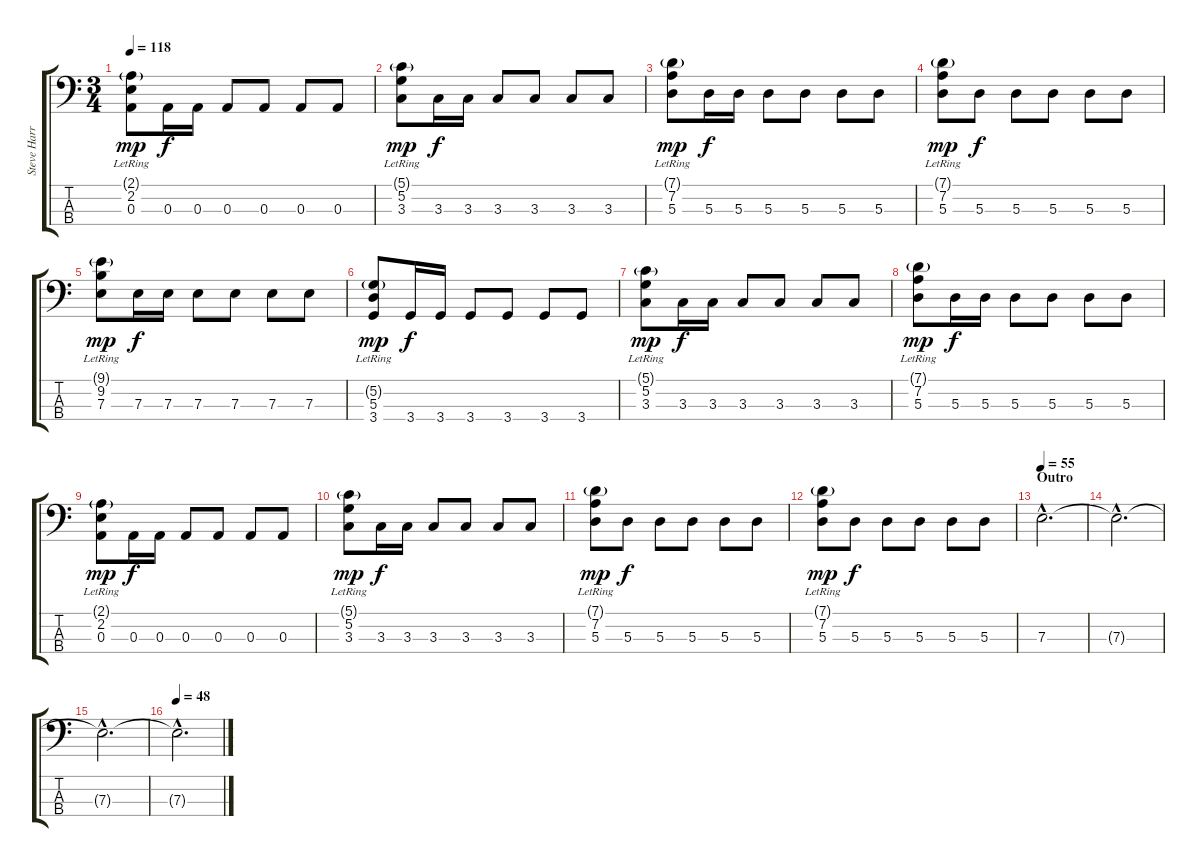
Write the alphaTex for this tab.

\track ("Steve Harris" "Steve Harr") {instrument slapbass2}
\staff {score tabs}
\tuning (G2 D2 A1 E1) {hide}
\ts (3 4)
\tempo 118
\clef f4
\ks c
(2.1{g lr} 2.2 0.3).8{dy mp} 0.3.16{dy f} 0.3.16 0.3.8 0.3.8 0.3.8 0.3.8 |
(5.1{g lr} 5.2 3.3).8{dy mp} 3.3.16{dy f} 3.3.16 3.3.8 3.3.8 3.3.8 3.3.8 |
(7.1{g lr} 7.2 5.3).8{dy mp} 5.3.16{dy f} 5.3.16 5.3.8 5.3.8 5.3.8 5.3.8 |
(7.1{g} 7.2{lr} 5.3).8{dy mp} 5.3.8{dy f} 5.3.8 5.3.8 5.3.8 5.3.8 |
(9.1{g lr} 9.2 7.3).8{dy mp} 7.3.16{dy f} 7.3.16 7.3.8 7.3.8 7.3.8 7.3.8 |
(5.2{g lr} 5.3 3.4).8{dy mp} 3.4.16{dy f} 3.4.16 3.4.8 3.4.8 3.4.8 3.4.8 |
(5.1{g lr} 5.2 3.3).8{dy mp} 3.3.16{dy f} 3.3.16 3.3.8 3.3.8 3.3.8 3.3.8 |
(7.1{g lr} 7.2 5.3).8{dy mp} 5.3.16{dy f} 5.3.16 5.3.8 5.3.8 5.3.8 5.3.8 |
(2.1{g lr} 2.2 0.3).8{dy mp} 0.3.16{dy f} 0.3.16 0.3.8 0.3.8 0.3.8 0.3.8 |
(5.1{g lr} 5.2 3.3).8{dy mp} 3.3.16{dy f} 3.3.16 3.3.8 3.3.8 3.3.8 3.3.8 |
(7.1{g lr} 7.2{lr} 5.3).8{dy mp} 5.3.8{dy f} 5.3.8 5.3.8 5.3.8 5.3.8 |
(7.1{g lr} 7.2{lr} 5.3).8{dy mp} 5.3.8{dy f} 5.3.8 5.3.8 5.3.8 5.3.8 |
\section ("" "Outro")
\tempo 55
7.3{hac}.2{d volume 6 instrument electricbassfinger} |
7.3{hac t}.2{d} |
7.3{hac t}.2{d} |
\tempo 48
7.3{hac t}.2{d}
